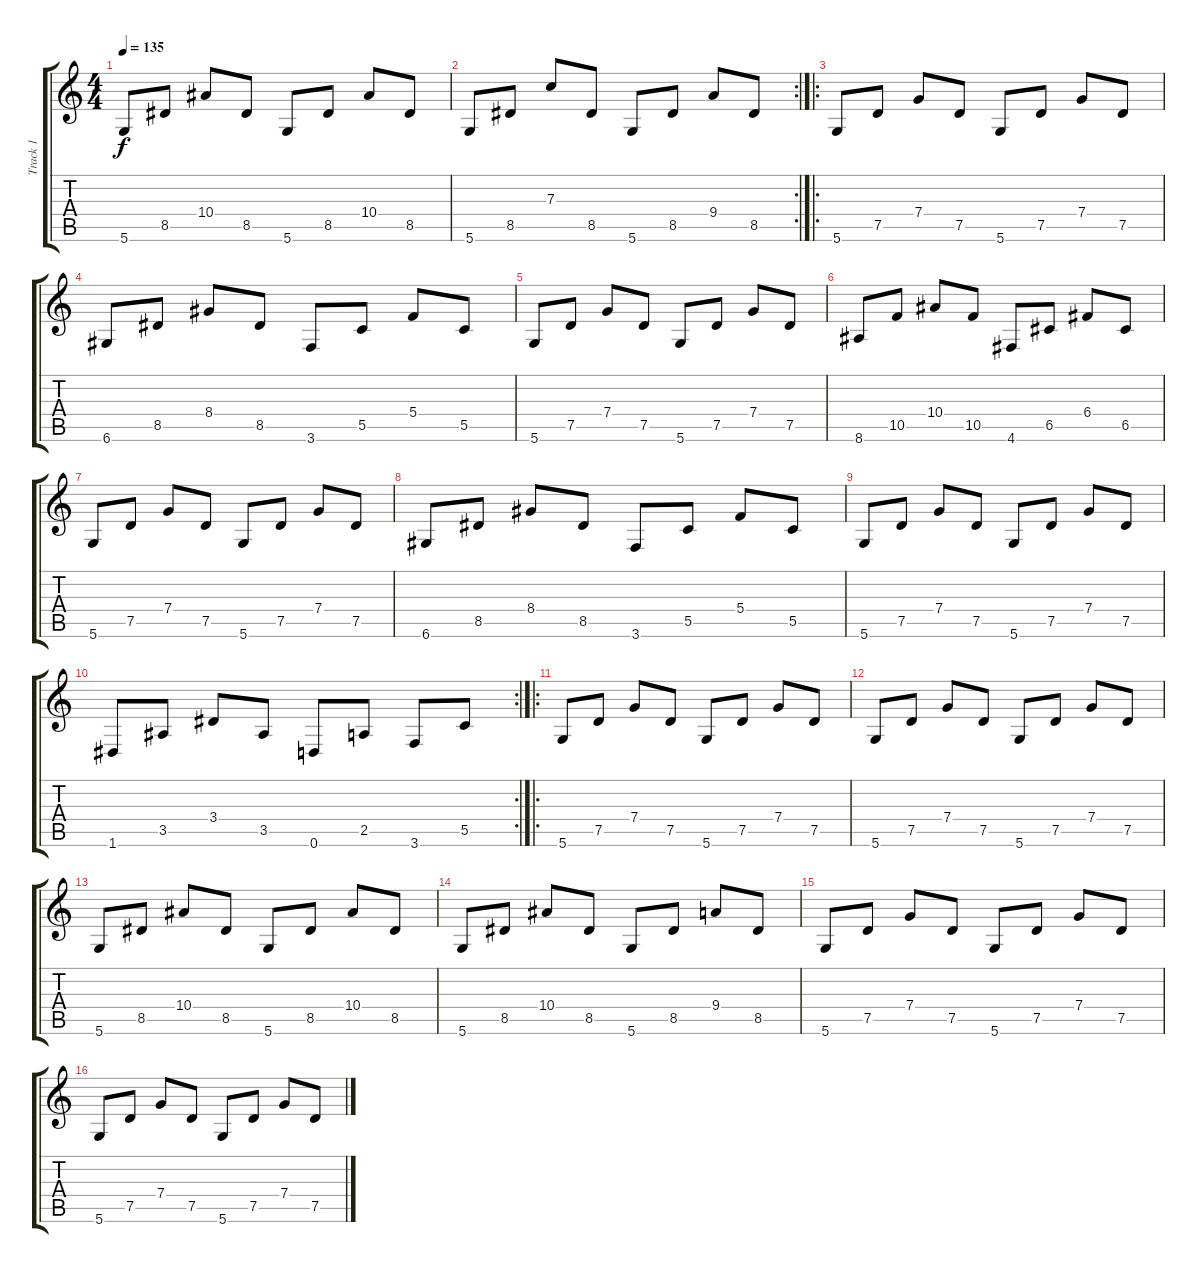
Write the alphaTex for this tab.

\track ("Track 1" "Track 1") {instrument distortionguitar}
\staff {score tabs}
\tuning (D4 A3 F3 C3 G2 D2) {hide}
\ts (4 4)
\tempo 135
\clef g2
\ks c
5.6.8{dy f} 8.5.8 10.4.8 8.5.8 5.6.8 8.5.8 10.4.8 8.5.8 |
\rc 2
5.6.8 8.5.8 7.3.8 8.5.8 5.6.8 8.5.8 9.4.8 8.5.8 |
\ro
5.6.8 7.5.8 7.4.8 7.5.8 5.6.8 7.5.8 7.4.8 7.5.8 |
6.6.8 8.5.8 8.4.8 8.5.8 3.6.8 5.5.8 5.4.8 5.5.8 |
5.6.8 7.5.8 7.4.8 7.5.8 5.6.8 7.5.8 7.4.8 7.5.8 |
8.6.8 10.5.8 10.4.8 10.5.8 4.6.8 6.5.8 6.4.8 6.5.8 |
5.6.8 7.5.8 7.4.8 7.5.8 5.6.8 7.5.8 7.4.8 7.5.8 |
6.6.8 8.5.8 8.4.8 8.5.8 3.6.8 5.5.8 5.4.8 5.5.8 |
5.6.8 7.5.8 7.4.8 7.5.8 5.6.8 7.5.8 7.4.8 7.5.8 |
\rc 2
1.6.8 3.5.8 3.4.8 3.5.8 0.6.8 2.5.8 3.6.8 5.5.8 |
\ro
5.6.8 7.5.8 7.4.8 7.5.8 5.6.8 7.5.8 7.4.8 7.5.8 |
5.6.8 7.5.8 7.4.8 7.5.8 5.6.8 7.5.8 7.4.8 7.5.8 |
5.6.8 8.5.8 10.4.8 8.5.8 5.6.8 8.5.8 10.4.8 8.5.8 |
5.6.8 8.5.8 10.4.8 8.5.8 5.6.8 8.5.8 9.4.8 8.5.8 |
5.6.8 7.5.8 7.4.8 7.5.8 5.6.8 7.5.8 7.4.8 7.5.8 |
5.6.8 7.5.8 7.4.8 7.5.8 5.6.8 7.5.8 7.4.8 7.5.8
